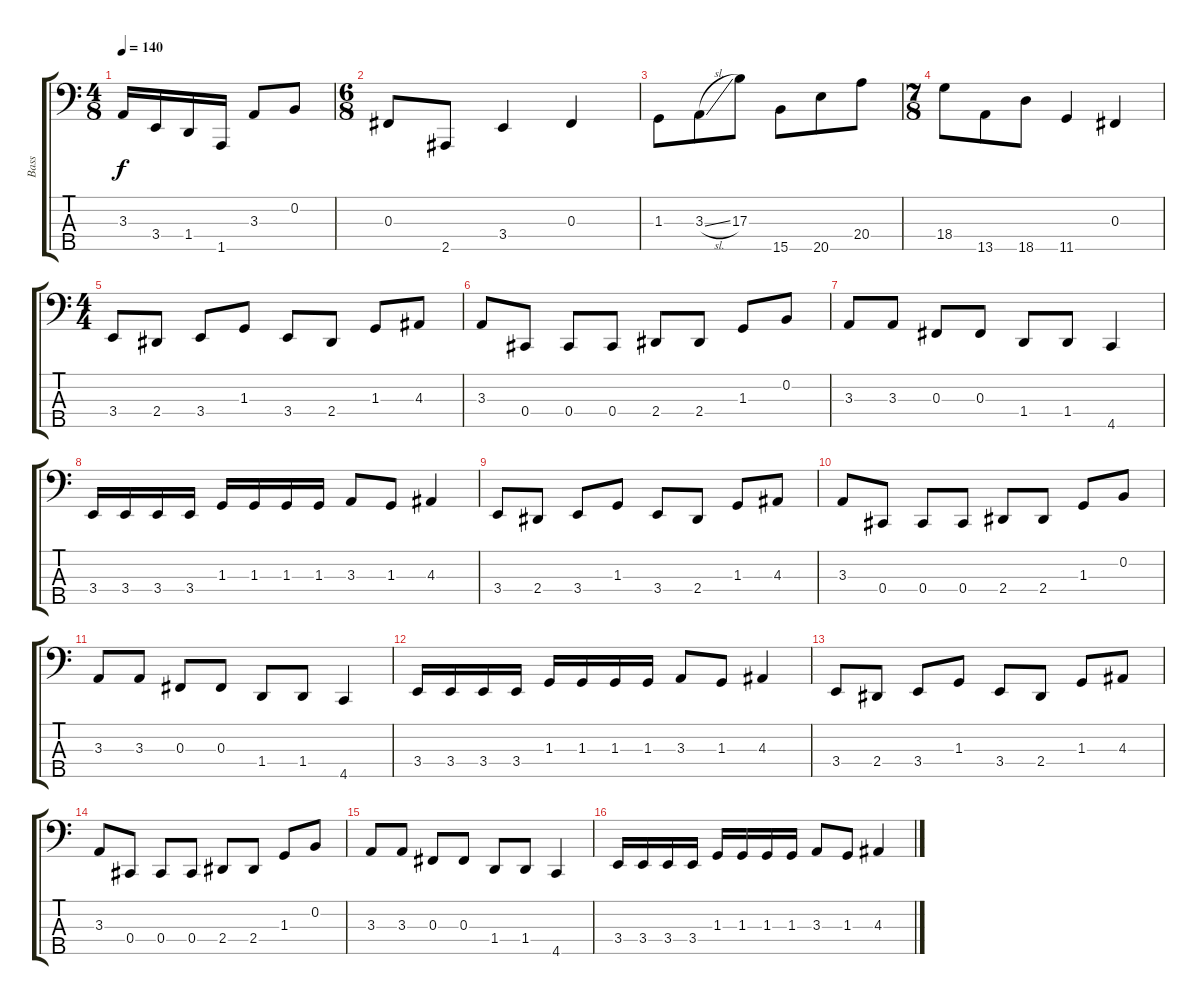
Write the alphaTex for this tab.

\track ("Bass" "Bass") {instrument electricbassfinger}
\staff {score tabs}
\tuning (E2 B1 Gb1 Db1 Ab0) {hide}
\ts (4 8)
\tempo 140
\clef f4
\ks c
3.3.16{dy f} 3.4.16{beam merge} 1.4.16 1.5.16 3.3.8 0.2.8 |
\ts (6 8)
0.3.8 2.5.8 3.4.4 0.3.4 |
1.3.8 3.3{sl}.8 17.3.8 15.5.8 20.5.8 20.4.8 |
\ts (7 8)
18.4.8 13.5.8 18.5.8 11.5.4 0.3.4 |
\ts (4 4)
3.4.8 2.4.8 3.4.8 1.3.8 3.4.8 2.4.8 1.3.8 4.3.8 |
3.3.8 0.4.8 0.4.8 0.4.8 2.4.8 2.4.8 1.3.8 0.2.8 |
3.3.8 3.3.8 0.3.8 0.3.8 1.4.8 1.4.8 4.5.4 |
3.4.16 3.4.16 3.4.16 3.4.16 1.3.16 1.3.16 1.3.16 1.3.16 3.3.8 1.3.8 4.3.4 |
3.4.8 2.4.8 3.4.8 1.3.8 3.4.8 2.4.8 1.3.8 4.3.8 |
3.3.8 0.4.8 0.4.8 0.4.8 2.4.8 2.4.8 1.3.8 0.2.8 |
3.3.8 3.3.8 0.3.8 0.3.8 1.4.8 1.4.8 4.5.4 |
3.4.16 3.4.16 3.4.16 3.4.16 1.3.16 1.3.16 1.3.16 1.3.16 3.3.8 1.3.8 4.3.4 |
3.4.8 2.4.8 3.4.8 1.3.8 3.4.8 2.4.8 1.3.8 4.3.8 |
3.3.8 0.4.8 0.4.8 0.4.8 2.4.8 2.4.8 1.3.8 0.2.8 |
3.3.8 3.3.8 0.3.8 0.3.8 1.4.8 1.4.8 4.5.4 |
3.4.16 3.4.16 3.4.16 3.4.16 1.3.16 1.3.16 1.3.16 1.3.16 3.3.8 1.3.8 4.3.4
